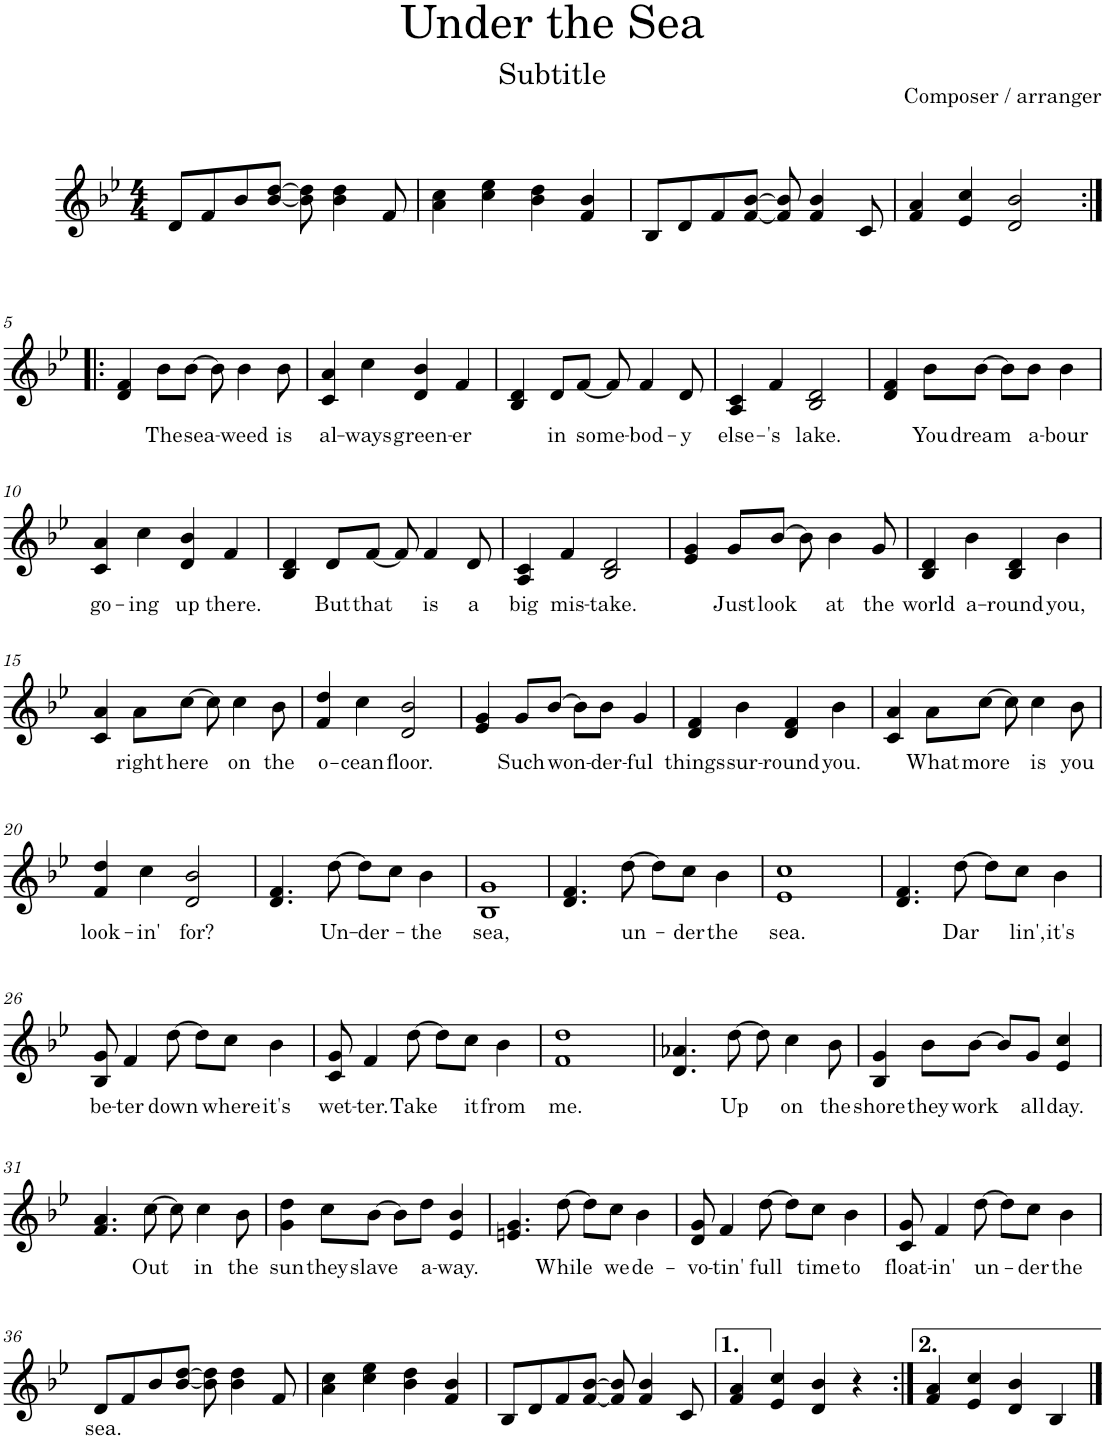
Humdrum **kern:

**kern	**text
*part1	*part1
*staff1	*staff1
*I"Glockenspiel	*
*I'Glock.	*
*clefG2	*
*Trd-14c-24	*
*k[b-e-]	*
*M4/4	*
=1	=1
8d/L	.
8f/	.
8b-/	.
[8b-/ [8dd/J	.
8b-\] 8dd\]	.
4b-\ 4dd\	.
8f/	.
=2	=2
4a\ 4cc\	.
4cc\ 4ee-\	.
4b-\ 4dd\	.
4f/ 4b-/	.
=3	=3
8B-/L	.
8d/	.
8f/	.
[8f/ [8b-/J	.
8f/] 8b-/]	.
4f/ 4b-/	.
8c/	.
=4	=4
4f/ 4a/	.
4e-/ 4cc/	.
2d/ 2b-/	.
!!LO:LB:g=z
=5:|!|:	=5:|!|:
4d/ 4f/	.
!	!LO:LY:b
8b-\L	The
!	!LO:LY:b
[8b-\J	sea-
8b-\]	.
!	!LO:LY:b
4b-\	-weed
!	!LO:LY:b
8b-\	is
=6	=6
!	!LO:LY:b
4c/ 4a/	al-
!	!LO:LY:b
4cc\	-ways
!	!LO:LY:b
4d/ 4b-/	green-
!	!LO:LY:b
4f/	-er
=7	=7
4B-/ 4d/	.
!	!LO:LY:b
8d/L	in
!	!LO:LY:b
[8f/J	some-
8f/]	.
!	!LO:LY:b
4f/	-bod-
!	!LO:LY:b
8d/	-y
=8	=8
!	!LO:LY:b
4A/ 4c/	else-
!	!LO:LY:b
4f/	-'s
!	!LO:LY:b
2B-/ 2d/	lake.
=9	=9
4d/ 4f/	.
!	!LO:LY:b
8b-\L	You
!	!LO:LY:b
[8b-\J	dream
8b-\L]	.
!	!LO:LY:b
8b-\J	a-
!	!LO:LY:b
4b-\	-bour
!!LO:LB:g=z
=10	=10
!	!LO:LY:b
4c/ 4a/	go-
!	!LO:LY:b
4cc\	-ing
!	!LO:LY:b
4d/ 4b-/	up
!	!LO:LY:b
4f/	there.
=11	=11
4B-/ 4d/	.
!	!LO:LY:b
8d/L	But
!	!LO:LY:b
[8f/J	that
8f/]	.
!	!LO:LY:b
4f/	is
!	!LO:LY:b
8d/	a
=12	=12
!	!LO:LY:b
4A/ 4c/	big
!	!LO:LY:b
4f/	mis-
!	!LO:LY:b
2B-/ 2d/	-take.
=13	=13
4e-/ 4g/	.
!	!LO:LY:b
8g/L	Just
!	!LO:LY:b
[8b-/J	look
8b-\]	.
!	!LO:LY:b
4b-\	at
!	!LO:LY:b
8g/	the
=14	=14
!	!LO:LY:b
4B-/ 4d/	world
!	!LO:LY:b
4b-\	a-
!	!LO:LY:b
4B-/ 4d/	-round
!	!LO:LY:b
4b-\	you,
!!LO:LB:g=z
=15	=15
4c/ 4a/	.
!	!LO:LY:b
8a\L	right
!	!LO:LY:b
[8cc\J	here
8cc\]	.
!	!LO:LY:b
4cc\	on
!	!LO:LY:b
8b-\	the
=16	=16
!	!LO:LY:b
4f/ 4dd/	o-
!	!LO:LY:b
4cc\	-cean
!	!LO:LY:b
2d/ 2b-/	floor.
=17	=17
4e-/ 4g/	.
!	!LO:LY:b
8g/L	Such
!	!LO:LY:b
[8b-/J	won-
8b-\L]	.
!	!LO:LY:b
8b-\J	-der-
!	!LO:LY:b
4g/	-ful
=18	=18
!	!LO:LY:b
4d/ 4f/	things
!	!LO:LY:b
4b-\	sur-
!	!LO:LY:b
4d/ 4f/	-round
!	!LO:LY:b
4b-\	you.
=19	=19
4c/ 4a/	.
!	!LO:LY:b
8a\L	What
!	!LO:LY:b
[8cc\J	more
8cc\]	.
!	!LO:LY:b
4cc\	is
!	!LO:LY:b
8b-\	you
!!LO:LB:g=z
=20	=20
!	!LO:LY:b
4f/ 4dd/	look-
!	!LO:LY:b
4cc\	-in'
!	!LO:LY:b
2d/ 2b-/	for?
=21	=21
4.d/ 4.f/	.
!	!LO:LY:b
[8dd\	Un-
!	!LO:LY:b
8dd\L]	-der-
8cc\J	.
!	!LO:LY:b
4b-\	the
=22	=22
!	!LO:LY:b
1B- 1g	sea,
=23	=23
4.d/ 4.f/	.
!	!LO:LY:b
[8dd\	un-
8dd\L]	.
!	!LO:LY:b
8cc\J	-der
!	!LO:LY:b
4b-\	the
=24	=24
!	!LO:LY:b
1e- 1cc	sea.
=25	=25
4.d/ 4.f/	.
!	!LO:LY:b
[8dd\	Dar
8dd\L]	.
!	!LO:LY:b
8cc\J	lin',
!	!LO:LY:b
4b-\	it's
!!LO:LB:g=z
=26	=26
!	!LO:LY:b
8B-/ 8g/	be-
!	!LO:LY:b
4f/	-ter
!	!LO:LY:b
[8dd\	down
8dd\L]	.
!	!LO:LY:b
8cc\J	where
!	!LO:LY:b
4b-\	it's
=27	=27
!	!LO:LY:b
8c/ 8g/	wet-
!	!LO:LY:b
4f/	-ter.
!	!LO:LY:b
[8dd\	Take
8dd\L]	.
!	!LO:LY:b
8cc\J	it
!	!LO:LY:b
4b-\	from
=28	=28
!	!LO:LY:b
1f 1dd	me.
=29	=29
4.d/ 4.a-X/	.
!	!LO:LY:b
[8dd\	Up
8dd\]	.
!	!LO:LY:b
4cc\	on
!	!LO:LY:b
8b-\	the
=30	=30
!	!LO:LY:b
4B-/ 4g/	shore
!	!LO:LY:b
8b-\L	they
!	!LO:LY:b
[8b-\J	work
8b-/L]	.
!	!LO:LY:b
8g/J	all
!	!LO:LY:b
4e-/ 4cc/	day.
!!LO:LB:g=z
=31	=31
4.f/ 4.a/	.
!	!LO:LY:b
[8cc\	Out
8cc\]	.
!	!LO:LY:b
4cc\	in
!	!LO:LY:b
8b-\	the
=32	=32
!	!LO:LY:b
4g\ 4dd\	sun
!	!LO:LY:b
8cc\L	they
!	!LO:LY:b
[8b-\J	slave
8b-\L]	.
!	!LO:LY:b
8dd\J	a-
!	!LO:LY:b
4e-/ 4b-/	way.
=33	=33
4.en/ 4.g/	.
!	!LO:LY:b
[8dd\	While
8dd\L]	.
!	!LO:LY:b
8cc\J	we
!	!LO:LY:b
4b-\	de-
=34	=34
!	!LO:LY:b
8d/ 8g/	vo-
!	!LO:LY:b
4f/	-tin'
!	!LO:LY:b
[8dd\	full
8dd\L]	.
!	!LO:LY:b
8cc\J	time
!	!LO:LY:b
4b-\	to
=35	=35
!	!LO:LY:b
8c/ 8g/	float-
!	!LO:LY:b
4f/	-in'
!	!LO:LY:b
[8dd\	un-
8dd\L]	.
!	!LO:LY:b
8cc\J	-der
!	!LO:LY:b
4b-\	the
!!LO:LB:g=z
=36	=36
!	!LO:LY:b
8d/L	sea.
8f/	.
8b-/	.
[8b-/ [8dd/J	.
8b-\] 8dd\]	.
4b-\ 4dd\	.
8f/	.
=37	=37
4a\ 4cc\	.
4cc\ 4ee-\	.
4b-\ 4dd\	.
4f/ 4b-/	.
=38	=38
8B-/L	.
8d/	.
8f/	.
[8f/ [8b-/J	.
8f/] 8b-/]	.
4f/ 4b-/	.
8c/	.
=39	=39
4f/ 4a/	.
4e-/ 4cc/	.
4d/ 4b-/	.
4r	.
=40:|!	=40:|!
4f/ 4a/	.
4e-/ 4cc/	.
4d/ 4b-/	.
4B-/	.
==	==
*-	*-
